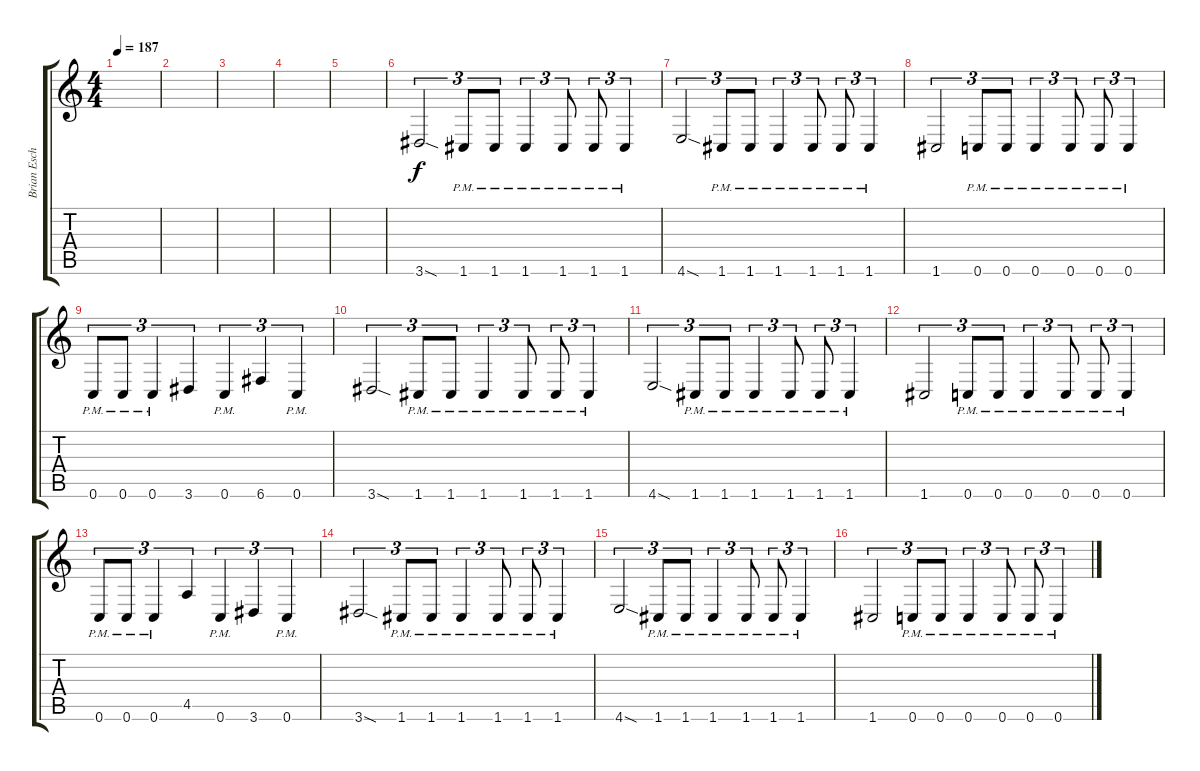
\track ("Brian Eschbach (Lead Guitar)" "Brian Esch") {instrument distortionguitar}
\staff {score tabs}
\tuning (C4 G3 Eb3 Bb2 F2 C2) {hide}
\ts (4 4)
\tempo 187
\clef g2
\ks c
|
|
|
|
|
3.6{sod}.2{tu (3 2)} 1.6{pm}.8{tu (3 2)} 1.6{pm}.8{tu (3 2)} 1.6{pm}.4{tu (3 2)} 1.6{pm}.8{tu (3 2)} 1.6{pm}.8{tu (3 2)} 1.6{pm}.4{tu (3 2)} |
4.6{sod}.2{tu (3 2)} 1.6{pm}.8{tu (3 2)} 1.6{pm}.8{tu (3 2)} 1.6{pm}.4{tu (3 2)} 1.6{pm}.8{tu (3 2)} 1.6{pm}.8{tu (3 2)} 1.6{pm}.4{tu (3 2)} |
1.6.2{tu (3 2)} 0.6{pm}.8{tu (3 2)} 0.6{pm}.8{tu (3 2)} 0.6{pm}.4{tu (3 2)} 0.6{pm}.8{tu (3 2)} 0.6{pm}.8{tu (3 2)} 0.6{pm}.4{tu (3 2)} |
0.6{pm}.8{tu (3 2)} 0.6{pm}.8{tu (3 2)} 0.6{pm}.4{tu (3 2)} 3.6.4{tu (3 2)} 0.6{pm}.4{tu (3 2)} 6.6.4{tu (3 2)} 0.6{pm}.4{tu (3 2)} |
3.6{sod}.2{tu (3 2)} 1.6{pm}.8{tu (3 2)} 1.6{pm}.8{tu (3 2)} 1.6{pm}.4{tu (3 2)} 1.6{pm}.8{tu (3 2)} 1.6{pm}.8{tu (3 2)} 1.6{pm}.4{tu (3 2)} |
4.6{sod}.2{tu (3 2)} 1.6{pm}.8{tu (3 2)} 1.6{pm}.8{tu (3 2)} 1.6{pm}.4{tu (3 2)} 1.6{pm}.8{tu (3 2)} 1.6{pm}.8{tu (3 2)} 1.6{pm}.4{tu (3 2)} |
1.6.2{tu (3 2)} 0.6{pm}.8{tu (3 2)} 0.6{pm}.8{tu (3 2)} 0.6{pm}.4{tu (3 2)} 0.6{pm}.8{tu (3 2)} 0.6{pm}.8{tu (3 2)} 0.6{pm}.4{tu (3 2)} |
0.6{pm}.8{tu (3 2)} 0.6{pm}.8{tu (3 2)} 0.6{pm}.4{tu (3 2)} 4.5.4{tu (3 2)} 0.6{pm}.4{tu (3 2)} 3.6.4{tu (3 2)} 0.6{pm}.4{tu (3 2)} |
3.6{sod}.2{tu (3 2)} 1.6{pm}.8{tu (3 2)} 1.6{pm}.8{tu (3 2)} 1.6{pm}.4{tu (3 2)} 1.6{pm}.8{tu (3 2)} 1.6{pm}.8{tu (3 2)} 1.6{pm}.4{tu (3 2)} |
4.6{sod}.2{tu (3 2)} 1.6{pm}.8{tu (3 2)} 1.6{pm}.8{tu (3 2)} 1.6{pm}.4{tu (3 2)} 1.6{pm}.8{tu (3 2)} 1.6{pm}.8{tu (3 2)} 1.6{pm}.4{tu (3 2)} |
1.6.2{tu (3 2)} 0.6{pm}.8{tu (3 2)} 0.6{pm}.8{tu (3 2)} 0.6{pm}.4{tu (3 2)} 0.6{pm}.8{tu (3 2)} 0.6{pm}.8{tu (3 2)} 0.6{pm}.4{tu (3 2)}
